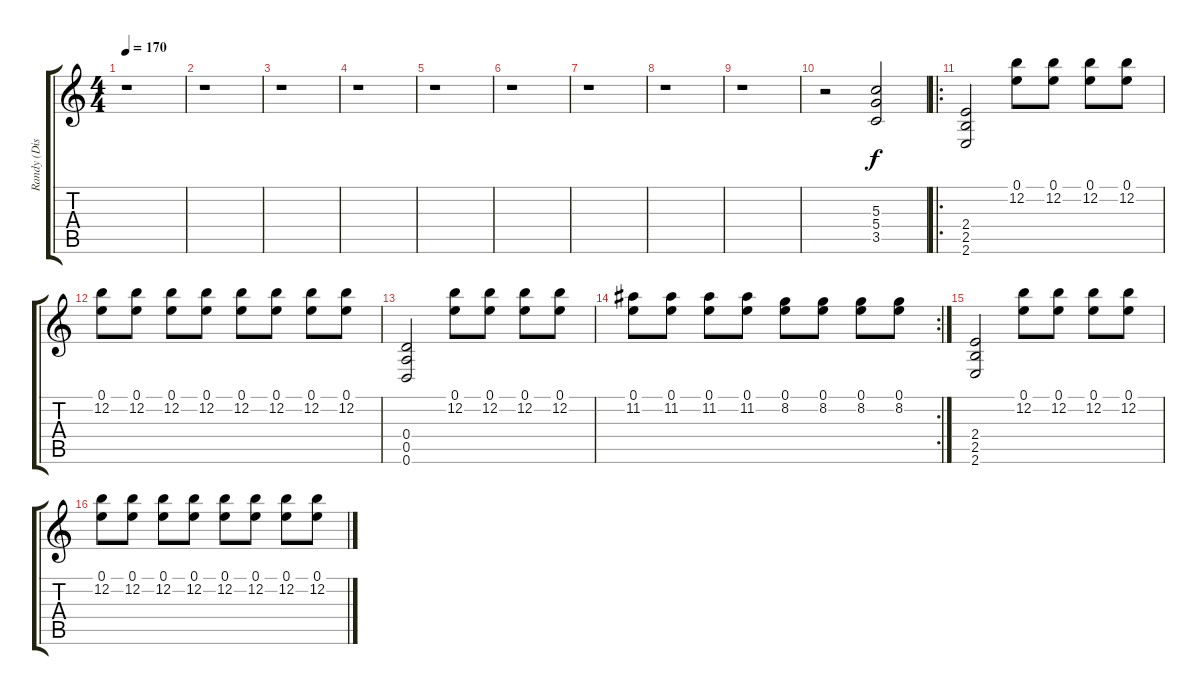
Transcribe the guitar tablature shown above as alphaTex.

\track ("Randy (Distorted Guitar)" "Randy (Dis") {instrument distortionguitar}
\staff {score tabs}
\tuning (E4 B3 G3 D3 A2 D2) {hide}
\ts (4 4)
\tempo 170
\clef g2
\ks c
r.1{dy f} |
r.1 |
r.1 |
r.1 |
r.1 |
r.1 |
r.1 |
r.1 |
r.1 |
r.2 (5.3 5.4 3.5).2 |
\ro
(2.4 2.5 2.6).2 (0.1 12.2).8 (0.1 12.2).8 (0.1 12.2).8 (0.1 12.2).8 |
(0.1 12.2).8 (0.1 12.2).8 (0.1 12.2).8 (0.1 12.2).8 (0.1 12.2).8 (0.1 12.2).8 (0.1 12.2).8 (0.1 12.2).8 |
(0.4 0.5 0.6).2 (0.1 12.2).8 (0.1 12.2).8 (0.1 12.2).8 (0.1 12.2).8 |
\rc 2
(0.1 11.2).8 (0.1 11.2).8 (0.1 11.2).8 (0.1 11.2).8 (0.1 8.2).8 (0.1 8.2).8 (0.1 8.2).8 (0.1 8.2).8 |
(2.4 2.5 2.6).2 (0.1 12.2).8 (0.1 12.2).8 (0.1 12.2).8 (0.1 12.2).8 |
(0.1 12.2).8 (0.1 12.2).8 (0.1 12.2).8 (0.1 12.2).8 (0.1 12.2).8 (0.1 12.2).8 (0.1 12.2).8 (0.1 12.2).8
